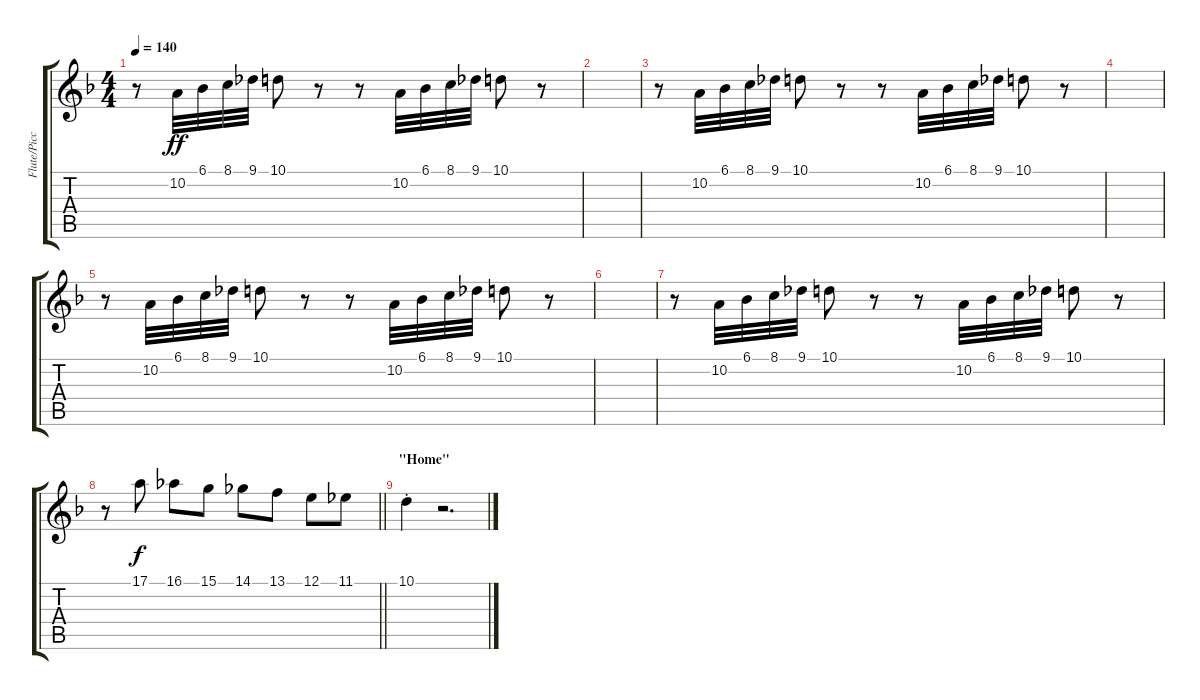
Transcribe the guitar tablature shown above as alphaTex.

\track ("Flute/Piccalo" "Flute/Picc") {instrument flute}
\staff {score tabs}
\tuning (E4 B3 G3 D3 A2 E2) {hide}
\ts (4 4)
\tempo 140
\clef g2
\ks dminor
r.8{dy f instrument flute} 10.2.32{dy ff} 6.1.32 8.1.32 9.1.32 10.1.8 r.8 r.8{instrument flute} 10.2.32 6.1.32 8.1.32 9.1.32 10.1.8 r.8 |
|
r.8{instrument flute} 10.2.32 6.1.32 8.1.32 9.1.32 10.1.8 r.8 r.8{instrument flute} 10.2.32 6.1.32 8.1.32 9.1.32 10.1.8 r.8 |
|
r.8{instrument flute} 10.2.32 6.1.32 8.1.32 9.1.32 10.1.8 r.8 r.8{instrument flute} 10.2.32 6.1.32 8.1.32 9.1.32 10.1.8 r.8 |
|
r.8{instrument flute} 10.2.32 6.1.32 8.1.32 9.1.32 10.1.8 r.8 r.8{instrument flute} 10.2.32 6.1.32 8.1.32 9.1.32 10.1.8 r.8 |
\barLineRight lightlight
r.8 17.1.8{dy f} 16.1.8 15.1.8 14.1.8 13.1.8 12.1.8 11.1.8 |
\section ("" "\"Home\"")
10.1{st}.4 r.2{d}
